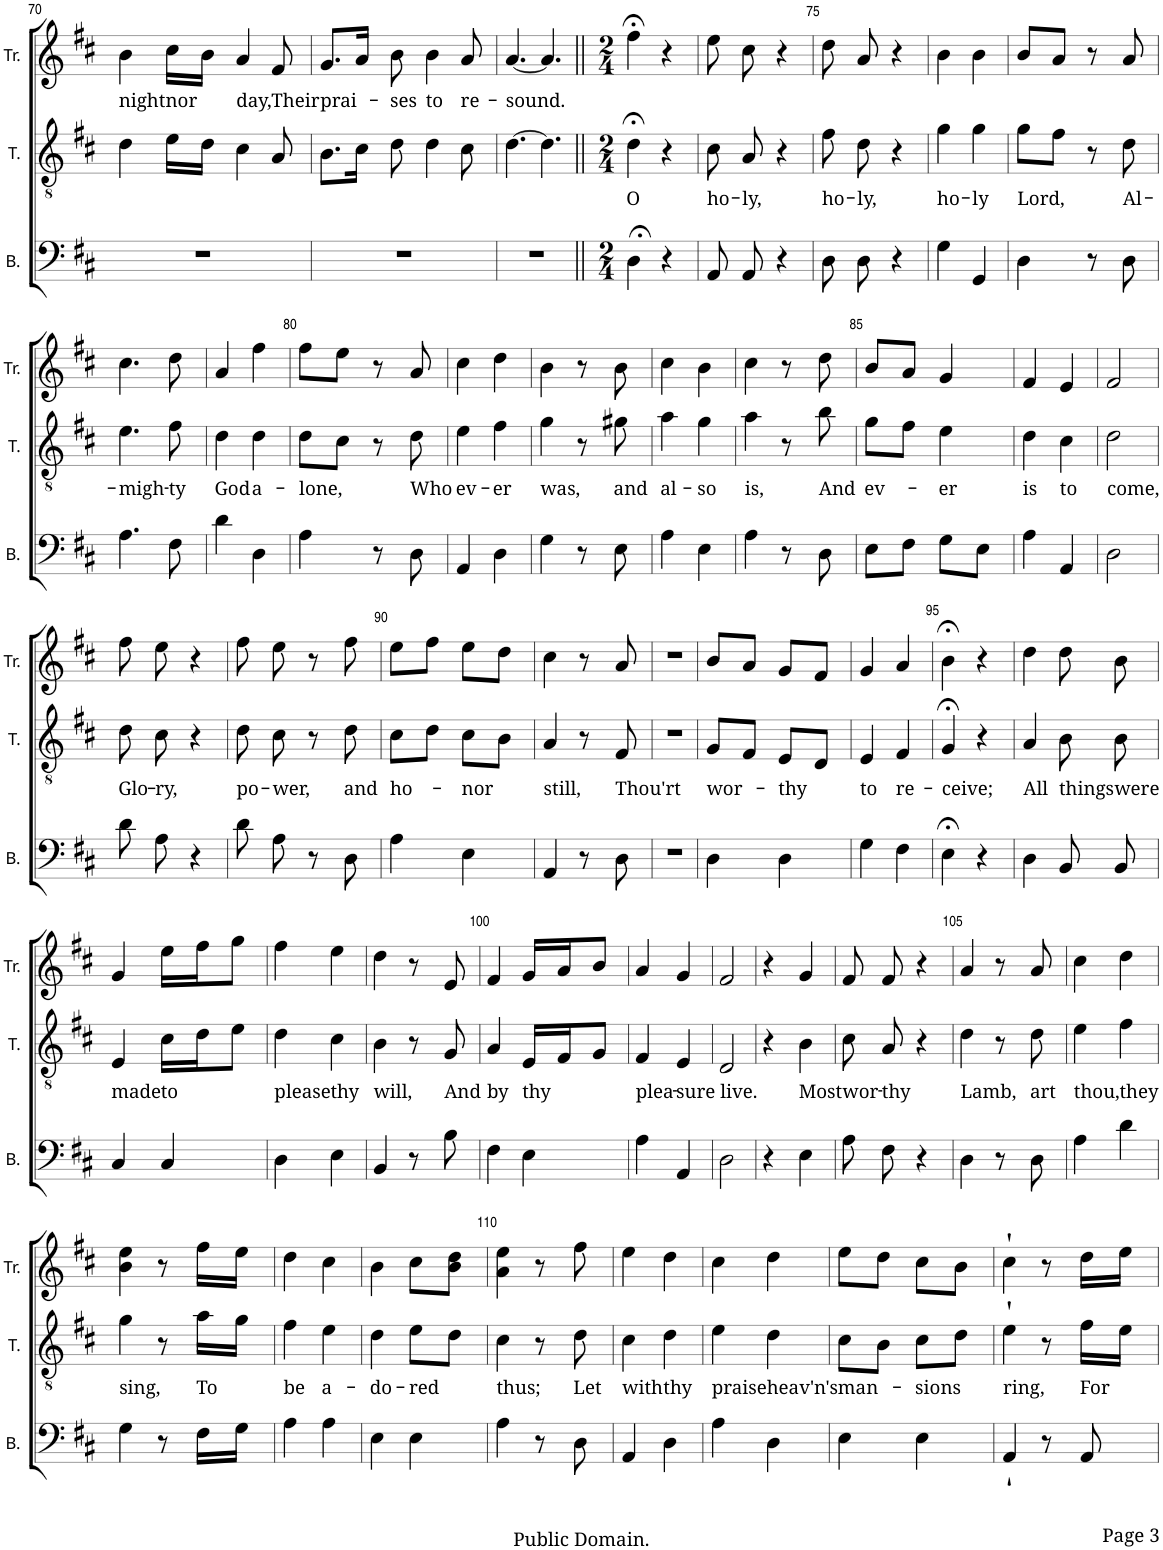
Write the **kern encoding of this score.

**kern	**kern	**text	**kern	**text
*part3	*part2	*part2	*part1	*part1
*staff3	*staff2	*staff2	*staff1	*staff1
*I"B.	*I"T.	*	*I"Tr.	*
*I'B.	*I'T.	*	*I'Tr.	*
!!LO:PB:g=z
*clefF4	*clefGv2	*	*clefG2	*
*k[f#c#]	*k[f#c#]	*	*k[f#c#]	*
*M6/8	*M6/8	*	*M6/8	*
=70	=70	=70	=70	=70
!	!	!	!	!LO:LY:b
2.r	4d\	.	4b\	night
!	!	!	!	!LO:LY:b
.	16e\LL	.	16cc#\LL	nor
.	16d\JJ	.	16b\JJ	.
!	!	!	!	!LO:LY:b
.	4c#\	.	4a/	day,
!	!	!	!	!LO:LY:b
.	8A/	.	8f#/	Their
=71	=71	=71	=71	=71
!	!	!	!	!LO:LY:b
2.r	8.B\L	.	8.g/L	prai-
.	16c#\Jk	.	16a/Jk	.
!	!	!	!	!LO:LY:b
.	8d\	.	8b\	-ses
!	!	!	!	!LO:LY:b
.	4d\	.	4b\	to
!	!	!	!	!LO:LY:b
.	8c#\	.	8a/	re-
=72	=72	=72	=72	=72
!	!	!	!	!LO:LY:b
2.r	[4.d\	.	[4.a/	-sound.
.	4.d\]	.	4.a/]	.
=73||	=73||	=73||	=73||	=73||
*M2/4	*M2/4	*	*M2/4	*
!	!	!LO:LY:b	!	!
4D;<\	4d;<\	O	4ff#;<\	.
4r	4r	.	4r	.
=74	=74	=74	=74	=74
!	!	!LO:LY:b	!	!
8AA/	8c#\	ho-	8ee\	.
!	!	!LO:LY:b	!	!
8AA/	8A/	-ly,	8cc#\	.
4r	4r	.	4r	.
=75	=75	=75	=75	=75
!	!	!LO:LY:b	!	!
8D\	8f#\	ho-	8dd\	.
!	!	!LO:LY:b	!	!
8D\	8d\	-ly,	8a/	.
4r	4r	.	4r	.
=76	=76	=76	=76	=76
!	!	!LO:LY:b	!	!
4G\	4g\	ho-	4b\	.
!	!	!LO:LY:b	!	!
4GG/	4g\	-ly	4b\	.
=77	=77	=77	=77	=77
!	!	!LO:LY:b	!	!
4D\	8g\L	Lord,	8b/L	.
.	8f#\J	.	8a/J	.
8r	8r	.	8r	.
!	!	!LO:LY:b	!	!
8D\	8d\	Al-	8a/	.
!!LO:LB:g=z
=78	=78	=78	=78	=78
!	!	!LO:LY:b	!	!
4.A\	4.e\	-migh-	4.cc#\	.
!	!	!LO:LY:b	!	!
8F#\	8f#\	-ty	8dd\	.
=79	=79	=79	=79	=79
!	!	!LO:LY:b	!	!
4d\	4d\	God	4a/	.
!	!	!LO:LY:b	!	!
4D\	4d\	a-	4ff#\	.
=80	=80	=80	=80	=80
!	!	!LO:LY:b	!	!
4A\	8d\L	-lone,	8ff#\L	.
.	8c#\J	.	8ee\J	.
8r	8r	.	8r	.
!	!	!LO:LY:b	!	!
8D\	8d\	Who	8a/	.
=81	=81	=81	=81	=81
!	!	!LO:LY:b	!	!
4AA/	4e\	ev-	4cc#\	.
!	!	!LO:LY:b	!	!
4D\	4f#\	-er	4dd\	.
=82	=82	=82	=82	=82
!	!	!LO:LY:b	!	!
4G\	4g\	was,	4b\	.
8r	8r	.	8r	.
!	!	!LO:LY:b	!	!
8E\	8g#X\	and	8b\	.
=83	=83	=83	=83	=83
!	!	!LO:LY:b	!	!
4A\	4a\	al-	4cc#\	.
!	!	!LO:LY:b	!	!
4E\	4g\	-so	4b\	.
=84	=84	=84	=84	=84
!	!	!LO:LY:b	!	!
4A\	4a\	is,	4cc#\	.
8r	8r	.	8r	.
!	!	!LO:LY:b	!	!
8D\	8b\	And	8dd\	.
=85	=85	=85	=85	=85
!	!	!LO:LY:b	!	!
8E\L	8g\L	ev-	8b/L	.
8F#\J	8f#\J	.	8a/J	.
!	!	!LO:LY:b	!	!
8G\L	4e\	-er	4g/	.
8E\J	.	.	.	.
=86	=86	=86	=86	=86
!	!	!LO:LY:b	!	!
4A\	4d\	is	4f#/	.
!	!	!LO:LY:b	!	!
4AA/	4c#\	to	4e/	.
=87	=87	=87	=87	=87
!	!	!LO:LY:b	!	!
2D\	2d\	come,	2f#/	.
!!LO:LB:g=z
=88	=88	=88	=88	=88
!	!	!LO:LY:b	!	!
8d\	8d\	Glo-	8ff#\	.
!	!	!LO:LY:b	!	!
8A\	8c#\	-ry,	8ee\	.
4r	4r	.	4r	.
=89	=89	=89	=89	=89
!	!	!LO:LY:b	!	!
8d\	8d\	po-	8ff#\	.
!	!	!LO:LY:b	!	!
8A\	8c#\	-wer,	8ee\	.
8r	8r	.	8r	.
!	!	!LO:LY:b	!	!
8D\	8d\	and	8ff#\	.
=90	=90	=90	=90	=90
!	!	!LO:LY:b	!	!
4A\	8c#\L	ho-	8ee\L	.
.	8d\J	.	8ff#\J	.
!	!	!LO:LY:b	!	!
4E\	8c#\L	-nor	8ee\L	.
.	8B\J	.	8dd\J	.
=91	=91	=91	=91	=91
!	!	!LO:LY:b	!	!
4AA/	4A/	still,	4cc#\	.
8r	8r	.	8r	.
!	!	!LO:LY:b	!	!
8D\	8F#/	Thou'rt	8a/	.
=92	=92	=92	=92	=92
2r	2r	.	2r	.
=93	=93	=93	=93	=93
!	!	!LO:LY:b	!	!
4D\	8G/L	wor-	8b/L	.
.	8F#/J	.	8a/J	.
!	!	!LO:LY:b	!	!
4D\	8E/L	-thy	8g/L	.
.	8D/J	.	8f#/J	.
=94	=94	=94	=94	=94
!	!	!LO:LY:b	!	!
4G\	4E/	to	4g/	.
!	!	!LO:LY:b	!	!
4F#\	4F#/	re-	4a/	.
=95	=95	=95	=95	=95
!	!	!LO:LY:b	!	!
4E;<\	4G;</	-ceive;	4b;<\	.
4r	4r	.	4r	.
=96	=96	=96	=96	=96
!	!	!LO:LY:b	!	!
4D\	4A/	All	4dd\	.
!	!	!LO:LY:b	!	!
8BB/	8B\	things	8dd\	.
!	!	!LO:LY:b	!	!
8BB/	8B\	were	8b\	.
!!LO:LB:g=z
=97	=97	=97	=97	=97
!	!	!LO:LY:b	!	!
4C#/	4E/	made	4g/	.
!	!	!LO:LY:b	!	!
4C#/	16c#\LL	to	16ee\LL	.
.	16d\J	.	16ff#\J	.
.	8e\J	.	8gg\J	.
=98	=98	=98	=98	=98
!	!	!LO:LY:b	!	!
4D\	4d\	please	4ff#\	.
!	!	!LO:LY:b	!	!
4E\	4c#\	thy	4ee\	.
=99	=99	=99	=99	=99
!	!	!LO:LY:b	!	!
4BB/	4B\	will,	4dd\	.
8r	8r	.	8r	.
!	!	!LO:LY:b	!	!
8B\	8G/	And	8e/	.
=100	=100	=100	=100	=100
!	!	!LO:LY:b	!	!
4F#\	4A/	by	4f#/	.
!	!	!LO:LY:b	!	!
4E\	16E/LL	thy	16g/LL	.
.	16F#/J	.	16a/J	.
.	8G/J	.	8b/J	.
=101	=101	=101	=101	=101
!	!	!LO:LY:b	!	!
4A\	4F#/	plea-	4a/	.
!	!	!LO:LY:b	!	!
4AA/	4E/	-sure	4g/	.
=102	=102	=102	=102	=102
!	!	!LO:LY:b	!	!
2D\	2D/	live.	2f#/	.
=103	=103	=103	=103	=103
4r	4r	.	4r	.
!	!	!LO:LY:b	!	!
4E\	4B\	Most	4g/	.
=104	=104	=104	=104	=104
!	!	!LO:LY:b	!	!
8A\	8c#\	wor-	8f#/	.
!	!	!LO:LY:b	!	!
8F#\	8A/	-thy	8f#/	.
4r	4r	.	4r	.
=105	=105	=105	=105	=105
!	!	!LO:LY:b	!	!
4D\	4d\	Lamb,	4a/	.
8r	8r	.	8r	.
!	!	!LO:LY:b	!	!
8D\	8d\	art	8a/	.
=106	=106	=106	=106	=106
!	!	!LO:LY:b	!	!
4A\	4e\	thou,	4cc#\	.
!	!	!LO:LY:b	!	!
4d\	4f#\	they	4dd\	.
!!LO:LB:g=z
=107	=107	=107	=107	=107
!	!	!LO:LY:b	!	!
4G\	4g\	sing,	4b\ 4ee\	.
8r	8r	.	8r	.
!	!	!LO:LY:b	!	!
16F#\LL	16a\LL	To	16ff#\LL	.
16G\JJ	16g\JJ	.	16ee\JJ	.
=108	=108	=108	=108	=108
!	!	!LO:LY:b	!	!
4A\	4f#\	be	4dd\	.
!	!	!LO:LY:b	!	!
4A\	4e\	a-	4cc#\	.
=109	=109	=109	=109	=109
!	!	!LO:LY:b	!	!
4E\	4d\	-do-	4b\	.
!	!	!LO:LY:b	!	!
4E\	8e\L	-red	8cc#\L	.
.	8d\J	.	8b\ 8dd\J	.
=110	=110	=110	=110	=110
!	!	!LO:LY:b	!	!
4A\	4c#\	thus;	4a\ 4ee\	.
8r	8r	.	8r	.
!	!	!LO:LY:b	!	!
8D\	8d\	Let	8ff#\	.
=111	=111	=111	=111	=111
!	!	!LO:LY:b	!	!
4AA/	4c#\	with	4ee\	.
!	!	!LO:LY:b	!	!
4D\	4d\	thy	4dd\	.
=112	=112	=112	=112	=112
!	!	!LO:LY:b	!	!
4A\	4e\	praise	4cc#\	.
!	!	!LO:LY:b	!	!
4D\	4d\	heav'n's	4dd\	.
=113	=113	=113	=113	=113
!	!	!LO:LY:b	!	!
4E\	8c#\L	man-	8ee\L	.
.	8B\J	.	8dd\J	.
!	!	!LO:LY:b	!	!
4E\	8c#\L	-sions	8cc#\L	.
.	8d\J	.	8b\J	.
=114	=114	=114	=114	=114
!	!	!LO:LY:b	!	!
4AA`/	4e`\	ring,	4cc#`\	.
8r	8r	.	8r	.
!	!	!LO:LY:b	!	!
8AA/	16f#\LL	For	16dd\LL	.
.	16e\JJ	.	16ee\JJ	.
=	=	=	=	=
*-	*-	*-	*-	*-
